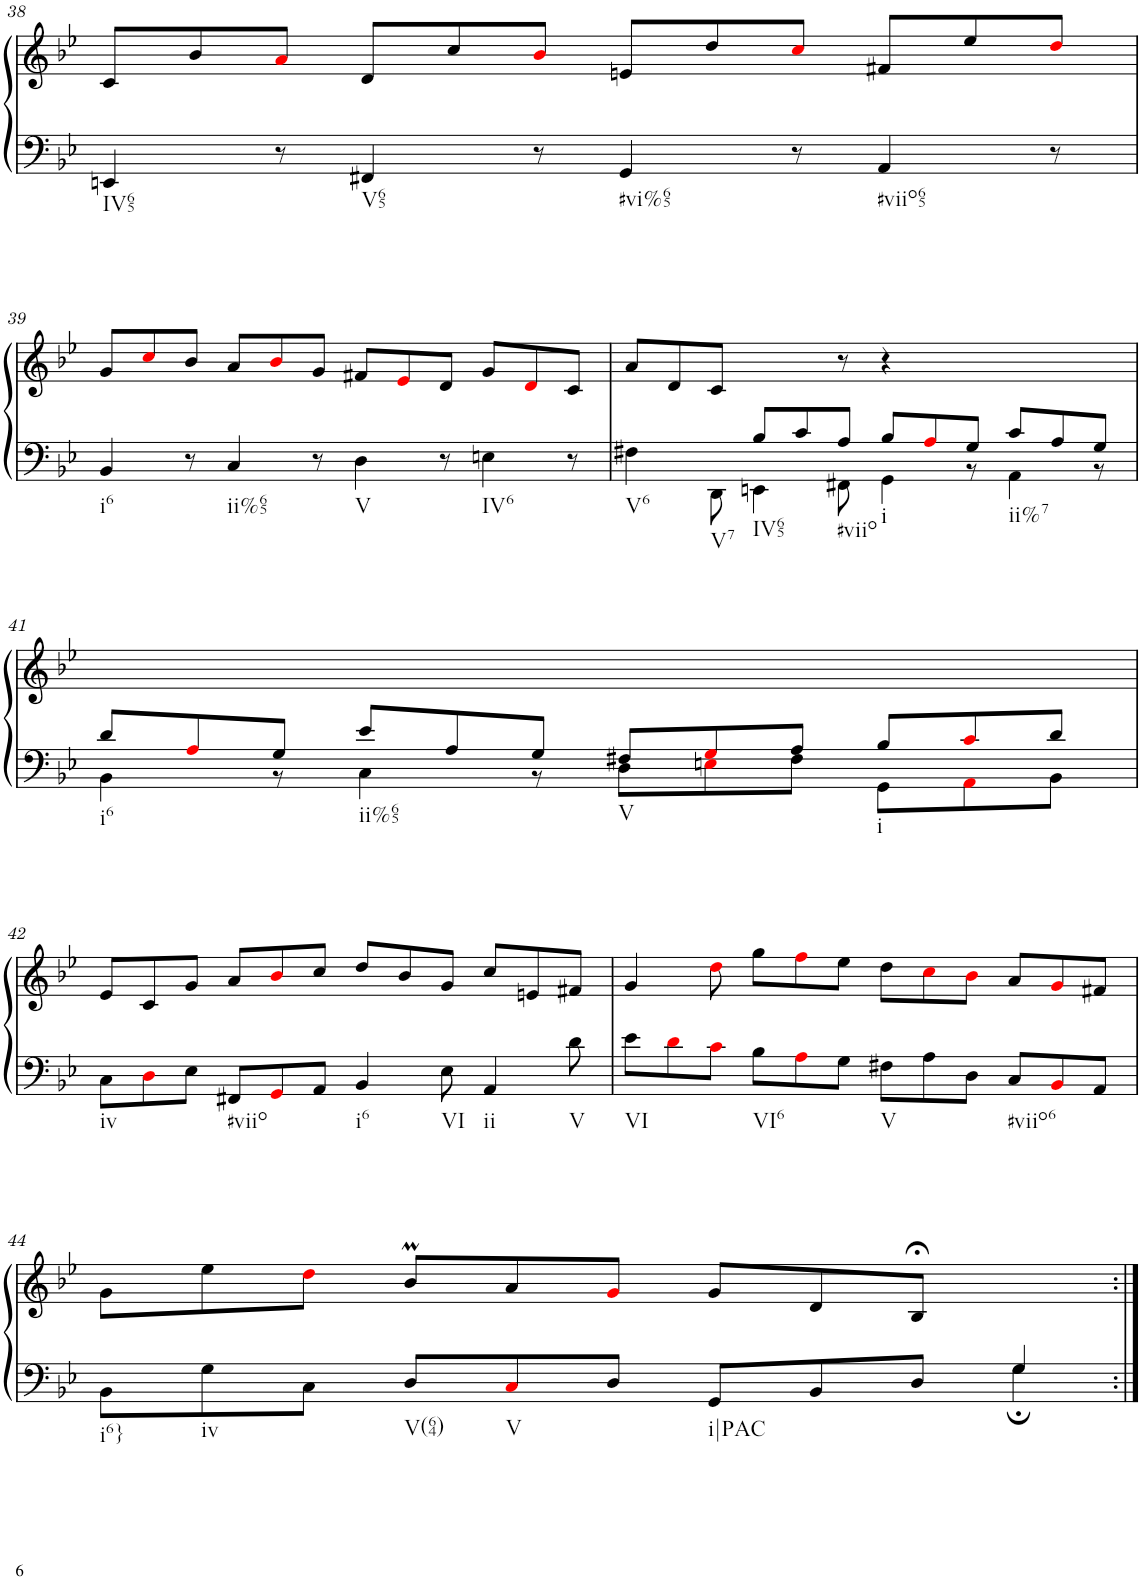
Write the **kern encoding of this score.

**kern	**kern
*part1	*part1
*staff2	*staff1
*I"unbenannt1	*
!!LO:PB:g=z
*clefF4	*clefG2
*k[b-e-]	*k[b-e-]
*M12/8	*M12/8
=38	=38
!LO:TX:b:t=IV65	!
4EEn/	8c/L
.	8b-/
8r	8ai/J
!LO:TX:b:t=V65	!
4FF#X/	8d/L
.	8cc/
8r	8b-i/J
!LO:TX:b:t=#vi%65	!
4GG/	8en/L
.	8dd/
8r	8cci/J
!LO:TX:b:t=#viio65	!
4AA/	8f#X/L
.	8ee-/
8r	8ddi/J
!!LO:LB:g=z
=39	=39
!LO:TX:b:t=i6	!
4BB-/	8g/L
.	8cci/
8r	8b-/J
!LO:TX:b:t=ii%65	!
4C/	8a/L
.	8b-i/
8r	8g/J
!LO:TX:b:t=V	!
4D\	8f#X/L
.	8e-i/
8r	8d/J
!LO:TX:b:t=IV6	!
4En\	8g/L
.	8di/
8r	8c/J
=40	=40
*^	*
!LO:TX:b:t=V6	!	!
4F#X\	4.ryy	8a/L
.	.	8d/
!LO:TX:b:t=V7	!	!
8DD\	.	8c/J
!LO:TX:b:t=IV65	!	!
8B-/L	4EEn\	8ryy
8c/	.	8ryy
!LO:TX:b:t=#viio	!	!
8A/J	8FF#X\	8r
!LO:TX:b:t=i	!	!
8B-/L	4GG\	4r
8Ai/	.	.
8G/J	8r	2ryy
!LO:TX:b:t=ii%7	!	!
8c/L	4AA\	.
8A/	.	.
8G/J	8r	.
!!LO:LB:g=z
=41	=41	=41
!LO:TX:b:t=i6	!	!
8d/L	4BB-\	2ryy
8Ai/	.	.
8G/J	8r	.
!LO:TX:b:t=ii%65	!	!
8e-/L	4C\	.
8A/	.	2ryy
8G/J	8r	.
!LO:TX:b:t=V	!	!
8F#X/L	8D\L	.
8Gi/	8Eni\	.
8A/J	8F#\J	2ryy
!LO:TX:b:t=i	!	!
8B-/L	8GG\L	.
8ci/	8AAi\	.
8d/J	8BB-\J	.
!!LO:LB:g=z
=42	=42	=42
!LO:TX:b:t=iv	!	!
*v	*v	*
8C\L	8e-/L
8Di\	8c/
8E-\J	8g/J
!LO:TX:b:t=#viio	!
8FF#X/L	8a/L
8GGi/	8b-i/
8AA/J	8cc/J
!LO:TX:b:t=i6	!
4BB-/	8dd/L
.	8b-/
!LO:TX:b:t=VI	!
8E-\	8g/J
!LO:TX:b:t=ii	!
4AA/	8cc/L
.	8en/
!LO:TX:b:t=V	!
8d\	8f#X/J
=43	=43
!LO:TX:b:t=VI	!
8e-\L	4g/
8di\	.
8ci\J	8ddi\
!LO:TX:b:t=VI6	!
8B-\L	8gg\L
8Ai\	8ffi\
8G\J	8ee-\J
!LO:TX:b:t=V	!
8F#X\L	8dd\L
8A\	8cci\
8D\J	8b-i\J
!LO:TX:b:t=#viio6	!
8C/L	8a/L
8BB-i/	8gi/
8AA/J	8f#X/J
!!LO:LB:g=z
=44	=44
*^	*
!LO:TX:b:t=i6}	!	!
8BB-\L	8ryy	8g\L
!LO:TX:b:t=iv	!	!
*v	*v	*
8G\	8ee-\
8C\J	8ddi\J
!LO:TX:b:t=V(64)	!
8D/L	8b-M/L
!LO:TX:b:t=V	!
8Ci/	8a/
8D/J	8gi/J
!LO:TX:b:t=i|PAC	!
8GG/L	8g/L
8BB-/	8d/
8D/J	8B-;</J
*^	*
4G;/	4G\	4ryy
*v	*v	*
=:|!	=:|!
*-	*-
